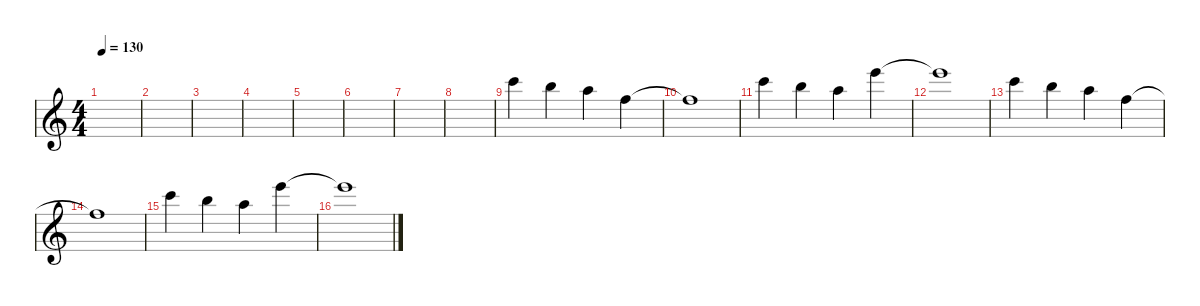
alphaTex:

\defaultSystemsLayout 4
\hideDynamics
\bracketExtendMode nobrackets
\singleTrackTrackNamePolicy hidden
\multiTrackTrackNamePolicy hidden
\otherSystemsTrackNameOrientation horizontal
\track ("Stings 2" "vln.") {defaultSystemsLayout 8 instrument stringensemble1}
\staff {score}
\tuning (E4 B3 G3 D3 A2 E2)
\ts (4 4)
\tempo 130
\clef g2
\ks c
|
|
|
|
|
|
|
|
20.1.4{beam Down} 19.1.4{beam Down} 17.1.4{beam Down} 13.1.4{beam Down} |
13.1{t}.1{beam Down} |
20.1.4{beam Down} 19.1.4{beam Down} 17.1.4{beam Down} 24.1.4{beam Down} |
24.1{t}.1{beam Down} |
20.1.4{beam Down} 19.1.4{beam Down} 17.1.4{beam Down} 13.1.4{beam Down} |
13.1{t}.1{beam Down} |
20.1.4{beam Down} 19.1.4{beam Down} 17.1.4{beam Down} 24.1.4{beam Down} |
24.1{t}.1{beam Down}
